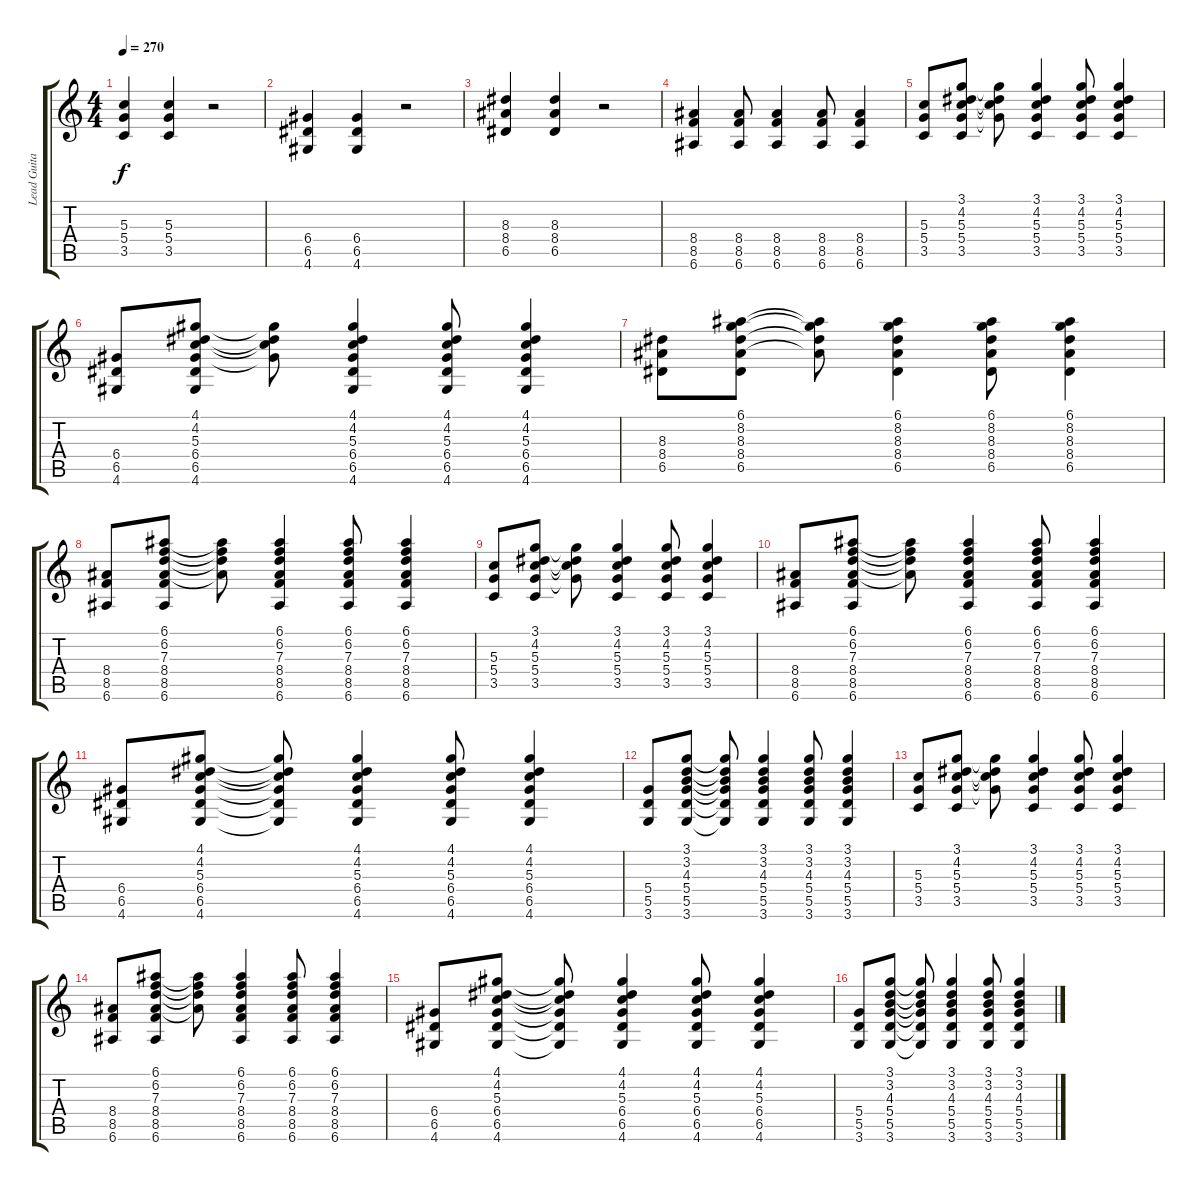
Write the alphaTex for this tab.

\track ("Lead Guitar (Everything Went Numb)" "Lead Guita") {instrument distortionguitar}
\staff {score tabs}
\tuning (E4 B3 G3 D3 A2 E2) {hide}
\ts (4 4)
\tempo 270
\clef g2
\ks c
(5.3 5.4 3.5).4{dy f} (5.3 5.4 3.5).4 r.2 |
(6.4 6.5 4.6).4 (6.4 6.5 4.6).4 r.2 |
(8.3 8.4 6.5).4 (8.3 8.4 6.5).4 r.2 |
(8.4 8.5 6.6).4 (8.4 8.5 6.6).8 (8.4 8.5 6.6).4 (8.4 8.5 6.6).8 (8.4 8.5 6.6).4 |
(5.3 5.4 3.5).8 (3.1 4.2 5.3 5.4 3.5).8 (3.1{t} 4.2{t} 5.3{t} 5.4{t}).8 (3.1 4.2 5.3 5.4 3.5).4 (3.1 4.2 5.3 5.4 3.5).8 (3.1 4.2 5.3 5.4 3.5).4 |
(6.4 6.5 4.6).8 (4.1 4.2 5.3 6.4 6.5 4.6).8 (4.1{t} 4.2{t} 5.3{t} 6.4{t}).8 (4.1 4.2 5.3 6.4 6.5 4.6).4 (4.1 4.2 5.3 6.4 6.5 4.6).8 (4.1 4.2 5.3 6.4 6.5 4.6).4 |
(8.3 8.4 6.5).8 (6.1 8.2 8.3 8.4 6.5).8 (6.1{t} 8.2{t} 8.3{t} 8.4{t}).8 (6.1 8.2 8.3 8.4 6.5).4 (6.1 8.2 8.3 8.4 6.5).8 (6.1 8.2 8.3 8.4 6.5).4 |
(8.4 8.5 6.6).8 (6.1 6.2 7.3 8.4 8.5 6.6).8 (6.1{t} 6.2{t} 7.3{t} 8.4{t}).8 (6.1 6.2 7.3 8.4 8.5 6.6).4 (6.1 6.2 7.3 8.4 8.5 6.6).8 (6.1 6.2 7.3 8.4 8.5 6.6).4 |
(5.3 5.4 3.5).8 (3.1 4.2 5.3 5.4 3.5).8 (3.1{t} 4.2{t} 5.3{t} 5.4{t}).8 (3.1 4.2 5.3 5.4 3.5).4 (3.1 4.2 5.3 5.4 3.5).8 (3.1 4.2 5.3 5.4 3.5).4 |
(8.4 8.5 6.6).8 (6.1 6.2 7.3 8.4 8.5 6.6).8 (6.1{t} 6.2{t} 7.3{t} 8.4{t}).8 (6.1 6.2 7.3 8.4 8.5 6.6).4 (6.1 6.2 7.3 8.4 8.5 6.6).8 (6.1 6.2 7.3 8.4 8.5 6.6).4 |
(6.4 6.5 4.6).8 (4.1 4.2 5.3 6.4 6.5 4.6).8 (4.1{t} 4.2{t} 5.3{t} 6.4{t} 6.5{t} 4.6{t}).8 (4.1 4.2 5.3 6.4 6.5 4.6).4 (4.1 4.2 5.3 6.4 6.5 4.6).8 (4.1 4.2 5.3 6.4 6.5 4.6).4 |
(5.4 5.5 3.6).8 (3.1 3.2 4.3 5.4 5.5 3.6).8 (3.1{t} 3.2{t} 4.3{t} 5.4{t} 5.5{t} 3.6{t}).8 (3.1 3.2 4.3 5.4 5.5 3.6).4 (3.1 3.2 4.3 5.4 5.5 3.6).8 (3.1 3.2 4.3 5.4 5.5 3.6).4 |
(5.3 5.4 3.5).8 (3.1 4.2 5.3 5.4 3.5).8 (3.1{t} 4.2{t} 5.3{t} 5.4{t}).8 (3.1 4.2 5.3 5.4 3.5).4 (3.1 4.2 5.3 5.4 3.5).8 (3.1 4.2 5.3 5.4 3.5).4 |
(8.4 8.5 6.6).8 (6.1 6.2 7.3 8.4 8.5 6.6).8 (6.1{t} 6.2{t} 7.3{t} 8.4{t}).8 (6.1 6.2 7.3 8.4 8.5 6.6).4 (6.1 6.2 7.3 8.4 8.5 6.6).8 (6.1 6.2 7.3 8.4 8.5 6.6).4 |
(6.4 6.5 4.6).8 (4.1 4.2 5.3 6.4 6.5 4.6).8 (4.1{t} 4.2{t} 5.3{t} 6.4{t} 6.5{t} 4.6{t}).8 (4.1 4.2 5.3 6.4 6.5 4.6).4 (4.1 4.2 5.3 6.4 6.5 4.6).8 (4.1 4.2 5.3 6.4 6.5 4.6).4 |
(5.4 5.5 3.6).8 (3.1 3.2 4.3 5.4 5.5 3.6).8 (3.1{t} 3.2{t} 4.3{t} 5.4{t} 5.5{t} 3.6{t}).8 (3.1 3.2 4.3 5.4 5.5 3.6).4 (3.1 3.2 4.3 5.4 5.5 3.6).8 (3.1 3.2 4.3 5.4 5.5 3.6).4
